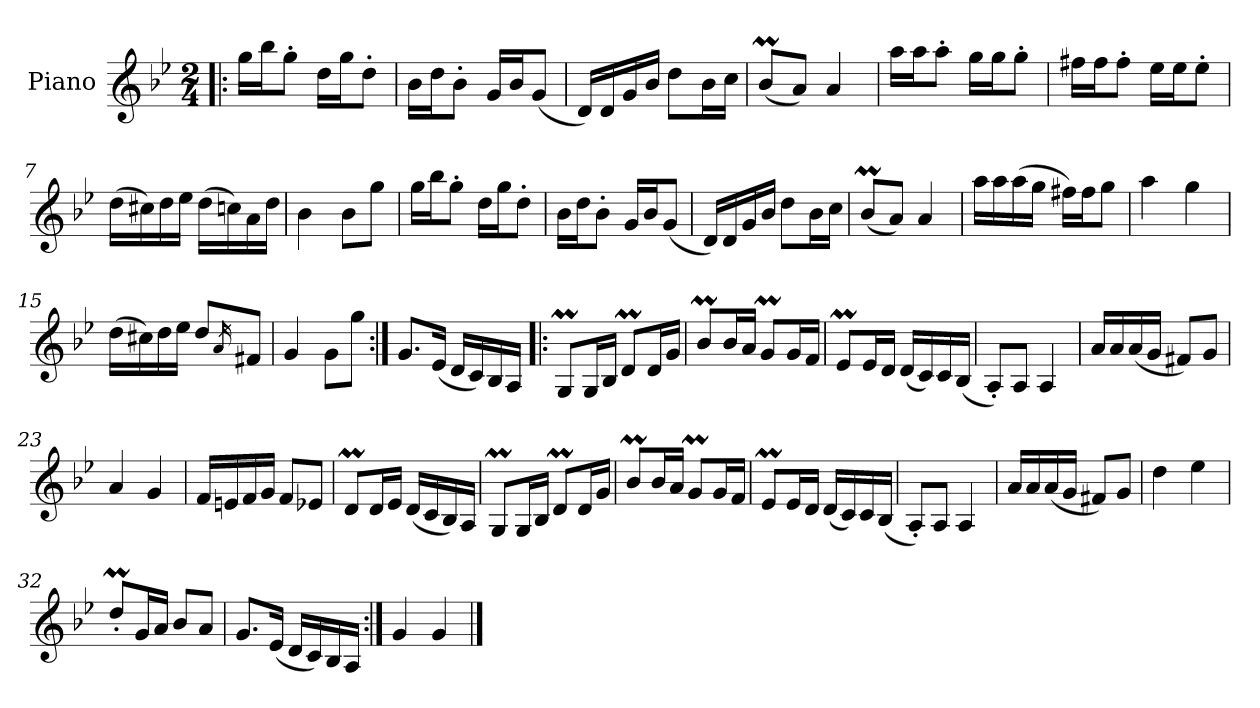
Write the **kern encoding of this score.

**kern
*part1
*staff1
*I"Piano
*I'Pno.
*clefG2
*k[b-e-]
*M2/4
=1!|:
16gg\LL
16bb-\J
8gg'\J
16dd\LL
16gg\J
8dd'\J
=2
16b-\LL
16dd\J
8b-'\J
16g/LL
16b-/J
(8g/J
=3
16d/LL)
16d/
16g/
16b-/JJ
8dd\L
16b-\L
16cc\JJ
=4
(8b-M/L
8a/J)
4a/
!!LO:LB:g=z
=5
16aa\LL
16aa\J
8aa'\J
16gg\LL
16gg\J
8gg'\J
=6
16ff#X\LL
16ff#\J
8ff#'\J
16ee-\LL
16ee-\J
8ee-'\J
=7
(16dd\LL
16cc#X\)
16dd\
16ee-\JJ
(16dd\LL
16ccn\)
16a\
16dd\JJ
=8
4b-\
8b-\L
8gg\J
!!LO:LB:g=z
=9
16gg\LL
16bb-\J
8gg'\J
16dd\LL
16gg\J
8dd'\J
=10
16b-\LL
16dd\J
8b-'\J
16g/LL
16b-/J
(8g/J
=11
16d/LL)
16d/
16g/
16b-/JJ
8dd\L
16b-\L
16cc\JJ
=12
(8b-M/L
8a/J)
4a/
!!LO:LB:g=z
=13
16aa\LL
16aa\
(16aa\
16gg\JJ
16ff#X\LL)
16ff#\J
8gg\J
=14
4aa\
4gg\
=15
(16dd\LL
16cc#X\)
16dd\
16ee-\JJ
8dd/L
16qa/
8f#X/J
=16
4g/
8g\L
8gg\J
=17:|!
8.g/L
(16e-/Jk
16d/LL
16c/)
16B-/
16A/JJ
!!LO:LB:g=z
=18!|:
8GM/L
16G/L
16B-/JJ
8dm/L
16d/L
16g/JJ
=19
8b-M/L
16b-/L
16a/JJ
8gM/L
16g/L
16f/JJ
=20
8e-M/L
16e-/L
16d/JJ
(16d/LL
16c/)
16c/
(16B-/JJ
=21
8A'/L)
8A/J
4A/
!!LO:LB:g=z
=22
16a/LL
16a/
(16a/
16g/JJ
8f#X/L)
8g/J
=23
4a/
4g/
=24
16f/LL
16en/
16f/
16g/JJ
8f/L
8e-X/J
=25
8dm/L
16d/L
16e-/JJ
(16d/LL
16c/
16B-/)
16A/JJ
!!LO:LB:g=z
=26
8GM/L
16G/L
16B-/JJ
8dm/L
16d/L
16g/JJ
=27
8b-M/L
16b-/L
16a/JJ
8gM/L
16g/L
16f/JJ
=28
8e-M/L
16e-/L
16d/JJ
(16d/LL
16c/)
16c/
(16B-/JJ
=29
8A'/L)
8A/J
4A/
!!LO:LB:g=z
=30
16a/LL
16a/
(16a/
16g/JJ
8f#X/L)
8g/J
=31
4dd\
4ee-\
=32
8ddm'/L
16g/L
16a/JJ
8b-/L
8a/J
=33
8.g/L
(16e-/Jk
16d/LL
16c/)
16B-/
16A/JJ
=34:|!
4g/
4g/
==
*-
